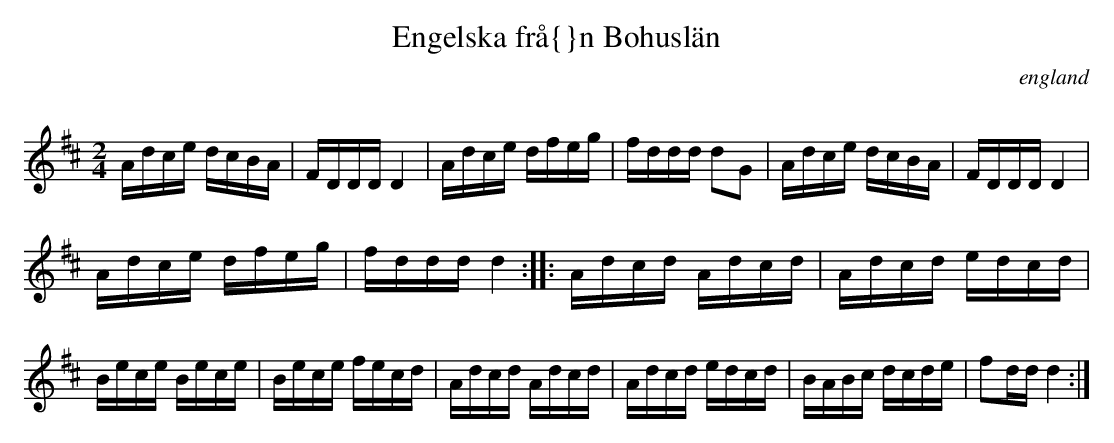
X:1
T:Engelska fr\aa{}n Bohusl\"an
O:england
Q:84
M:2/4
L:1/16
K:D
Adce dcBA | FDDD D4 | Adce dfeg | fddd d2G2 | \
Adce dcBA | FDDD D4 |
Adce dfeg | fddd d4 :: \
Adcd Adcd | Adcd edcd |
Bece Bece | Bece fecd | \
Adcd Adcd | Adcd edcd | BABc dcde | f2dd d4 :|
